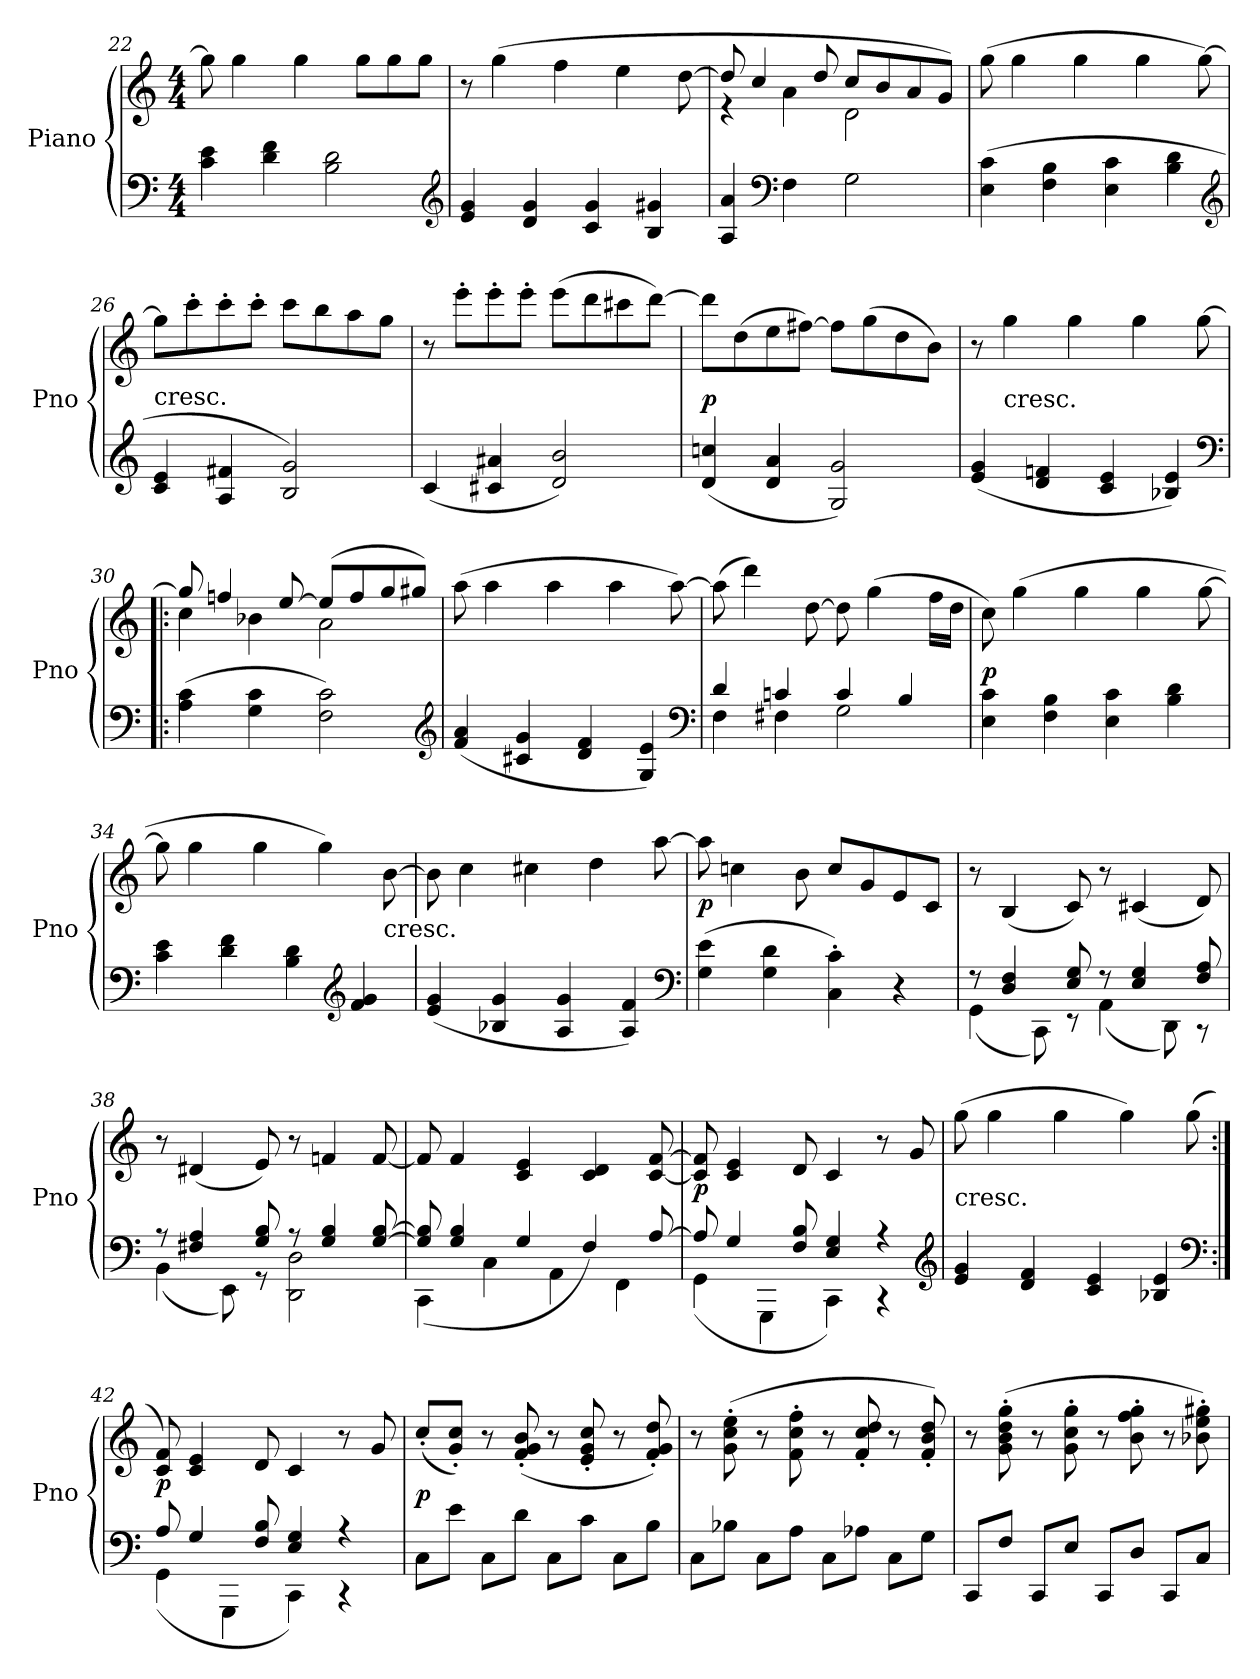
**kern	**kern	**dynam
*part1	*part1	*part1
*staff2	*staff1	*staff1/2
*I"Piano	*	*
*I'Pno	*	*
*clefF4	*clefG2	*
*k[]	*k[]	*
*C:	*C:	*
*M4/4	*M4/4	*
=22	=22	=22
4c 4e	8gg]	.
.	4gg	.
4d 4f	.	.
.	4gg	.
2B 2d	.	.
.	8ggL	.
.	8gg	.
.	8ggJ	.
*clefG2	*	*
=23	=23	=23
4e 4g	8r	.
.	(4gg	.
4d 4g	.	.
.	4ff	.
4c 4g	.	.
.	4ee	.
4B 4g#X	.	.
.	[8dd	.
=24	=24	=24
*	*^	*
4A 4a	8dd]	4r	.
.	4cc	.	.
*clefF4	*	*	*
4F	.	4a	.
.	8dd	.	.
2G	8ccL	2d	.
.	8b	.	.
.	8a	.	.
.	8gJ)	.	.
*	*v	*v	*
=25	=25	=25
(4E 4c	(8gg	.
.	4gg	.
4F 4B	.	.
.	4gg	.
4E 4c	.	.
.	4gg	.
4B 4d	.	.
.	[8gg)	.
*clefG2	*	*
=26	=26	=26
!	!LO:TX:c:t=cresc.	!
4c 4e	8ggL]	.
.	8ccc'	.
4A 4f#X	8ccc'	.
.	8ccc'J	.
2B 2g)	8cccL	.
.	8bb	.
.	8aa	.
.	8ggJ	.
=27	=27	=27
(4c	8r	.
.	8eee'L	.
4c#X 4a#X	8eee'	.
.	8eee'J	.
2d 2b)	(8eeeL	.
.	8ddd	.
.	8ccc#X	.
.	[8dddJ)	.
=28	=28	=28
(4d 4ccn	8dddL]	p
.	(8dd	.
4d 4a	8ee	.
.	[8ff#XJ)	.
2G 2g)	8ff#L]	.
.	(8gg	.
.	8dd	.
.	8bJ)	.
=29	=29	=29
(4e 4g	8r	.
!	!LO:TX:c:t=cresc.	!
.	4gg	.
4d 4fn	.	.
.	4gg	.
4c 4e	.	.
.	4gg	.
4B-X 4e)	.	.
.	[8gg	.
*clefF4	*	*
=30!|:	=30!|:	=30!|:
*	*^	*
(4A 4c	8gg]	4cc	.
.	4ffn	.	.
4G 4c	.	4b-X	.
.	[8ee	.	.
2F 2c)	(8eeL]	2a	.
.	8ff	.	.
.	8gg	.	.
.	8gg#XJ)	.	.
*	*v	*v	*
*clefG2	*	*
=31	=31	=31
(4f 4a	(8aa	.
.	4aa	.
4c#X 4g	.	.
.	4aa	.
4d 4f	.	.
.	4aa	.
4G 4e)	.	.
.	[8aa)	.
*clefF4	*	*
=32	=32	=32
*^	*	*
4d	4F	(8aa]	.
.	.	4ddd)	.
4cn	4F#X	.	.
.	.	[8dd	.
4c	2G	8dd]	.
.	.	(4gg	.
4B	.	.	.
.	.	16ffLL	.
.	.	16ddJJ	.
*v	*v	*	*
=33	=33	=33
4E 4c	8cc)	p
.	(4gg	.
4F 4B	.	.
.	4gg	.
4E 4c	.	.
.	4gg	.
4B 4d	.	.
.	[8gg	.
=34	=34	=34
4c 4e	8gg]	.
.	4gg	.
4d 4f	.	.
.	4gg	.
4B 4d	.	.
.	4gg)	.
*clefG2	*	*
4f 4g	.	.
!	!LO:TX:c:t=cresc.	!
.	[8b	.
=35	=35	=35
(4e 4g	8b]	.
.	4cc	.
4B-X 4g	.	.
.	4cc#X	.
4A 4g	.	.
.	4dd	.
4A 4f)	.	.
.	[8aa	.
*clefF4	*	*
=36	=36	=36
(4G 4e	8aa]	p
.	4ccn	.
4G 4d	.	.
.	8b	.
4C' 4c')	8ccL	.
.	8g	.
4r	8e	.
.	8cJ	.
=37	=37	=37
*^	*	*
8r	(4GG	8r	.
4D 4F	.	(4B	.
.	8CC)	.	.
8E 8G	8r	8c)	.
8r	(4AA	8r	.
4E 4G	.	(4c#X	.
.	8DD)	.	.
8F 8A	8r	8d)	.
=38	=38	=38	=38
8r	(4BB	8r	.
4F#X 4A	.	(4d#X	.
.	8EE)	.	.
8G 8B	8r	8e)	.
8r	2DD 2D	8r	.
4G 4B	.	4fn	.
[8G [8B	.	[8f	.
=39	=39	=39	=39
8G] 8B]	(4CC	8f]	.
4G 4B	.	4f	.
.	4C	.	.
4G	.	4c 4e	.
.	4AA	.	.
4F)	.	4c 4d	.
.	4FF	.	.
[8A	.	[8c [8f	.
=40	=40	=40	=40
8A]	(4GG	8c] 8f]	p
4G	.	4c 4e	.
.	4GGG	.	.
8F 8B	.	8d	.
4E 4G	4CC)	4c	.
4r	4r	8r	.
.	.	8g	.
*v	*v	*	*
*clefG2	*	*
=41	=41	=41
!	!LO:TX:c:t=cresc.	!
4e 4g	(8gg	.
.	4gg	.
4d 4f	.	.
.	4gg	.
4c 4e	.	.
.	4gg)	.
4B-X 4e	.	.
.	(8gg	.
*clefF4	*	*
=42:|!	=42:|!	=42:|!
*^	*	*
8A	(4GG	8c 8f)	p
4G	.	4c 4e	.
.	4GGG	.	.
8F 8B	.	8d	.
4E 4G	4CC)	4c	.
4r	4r	8r	.
.	.	8g	.
*v	*v	*	*
=43	=43	=43
8C\L	(8cc'L	p
8e\J	8g' 8cc'J)	.
8C\L	8r	.
8d\J	(8f' 8g' 8b'	.
8C\L	8r	.
8c\J	8e' 8g' 8cc'	.
8C\L	8r	.
8B\J	8f' 8g' 8dd')	.
=44	=44	=44
8C\L	8r	.
8B-X\J	(8g' 8cc' 8ee'	.
8C\L	8r	.
8A\J	8f' 8cc' 8ff'	.
8C\L	8r	.
8A-X\J	8f' 8cc' 8dd'	.
8C\L	8r	.
8G\J	8f' 8b' 8dd')	.
=45	=45	=45
8CC/L	8r	.
8F/J	(8g' 8b' 8dd' 8gg'	.
8CC/L	8r	.
8E/J	8g' 8cc' 8gg'	.
8CC/L	8r	.
8D/J	8b' 8ff' 8gg'	.
8CC/L	8r	.
8C/J	8b-X' 8ee' 8gg#X')	.
=	=	=
*-	*-	*-
